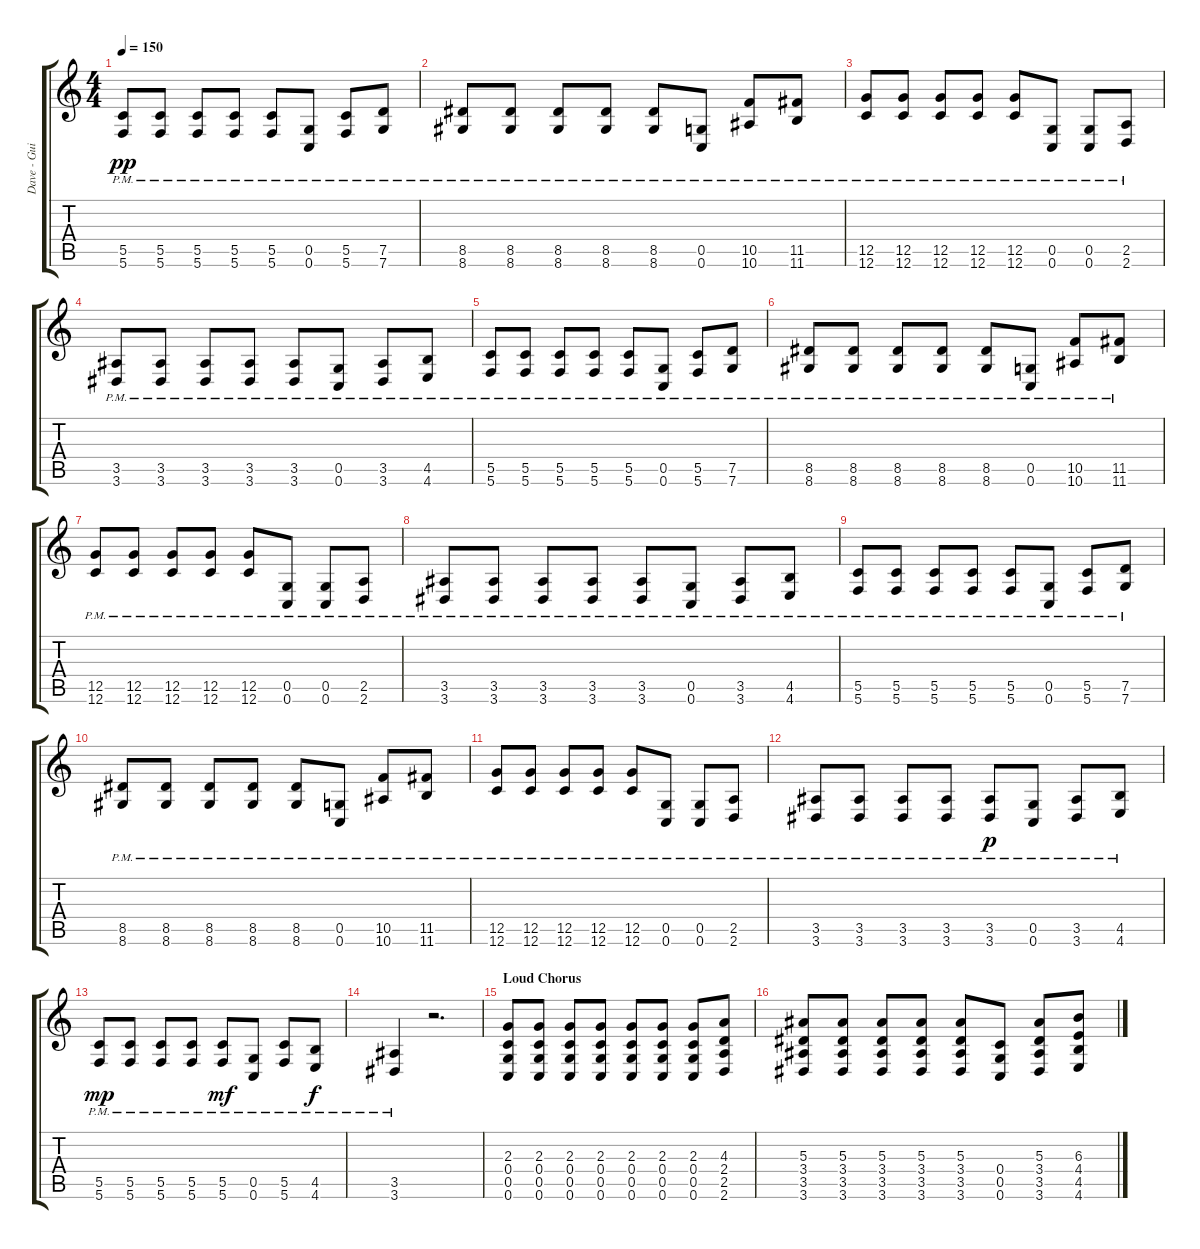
\track ("Dave - Guitar" "Dave - Gui") {instrument overdrivenguitar}
\staff {score tabs}
\tuning (D4 A3 F3 C3 G2 C2) {hide}
\ts (4 4)
\tempo 150
\clef g2
\ks c
(5.5{pm} 5.6{pm}).8{dy pp} (5.5{pm} 5.6{pm}).8 (5.5{pm} 5.6{pm}).8 (5.5{pm} 5.6{pm}).8 (5.5{pm} 5.6{pm}).8 (0.5{pm} 0.6{pm}).8 (5.5{pm} 5.6{pm}).8 (7.5{pm} 7.6{pm}).8 |
(8.5{pm} 8.6{pm}).8 (8.5{pm} 8.6{pm}).8 (8.5{pm} 8.6{pm}).8 (8.5{pm} 8.6{pm}).8 (8.5{pm} 8.6{pm}).8 (0.5{pm} 0.6{pm}).8 (10.5{pm} 10.6{pm}).8 (11.5{pm} 11.6{pm}).8 |
(12.5{pm} 12.6{pm}).8 (12.5{pm} 12.6{pm}).8 (12.5{pm} 12.6{pm}).8 (12.5{pm} 12.6{pm}).8 (12.5{pm} 12.6{pm}).8 (0.5{pm} 0.6{pm}).8 (0.5{pm} 0.6{pm}).8 (2.5{pm} 2.6{pm}).8 |
(3.5{pm} 3.6{pm}).8 (3.5{pm} 3.6{pm}).8 (3.5{pm} 3.6{pm}).8 (3.5{pm} 3.6{pm}).8 (3.5{pm} 3.6{pm}).8 (0.5{pm} 0.6{pm}).8 (3.5{pm} 3.6{pm}).8 (4.5{pm} 4.6{pm}).8 |
(5.5{pm} 5.6{pm}).8 (5.5{pm} 5.6{pm}).8 (5.5{pm} 5.6{pm}).8 (5.5{pm} 5.6{pm}).8 (5.5{pm} 5.6{pm}).8 (0.5{pm} 0.6{pm}).8 (5.5{pm} 5.6{pm}).8 (7.5{pm} 7.6{pm}).8 |
(8.5{pm} 8.6{pm}).8 (8.5{pm} 8.6{pm}).8 (8.5{pm} 8.6{pm}).8 (8.5{pm} 8.6{pm}).8 (8.5{pm} 8.6{pm}).8 (0.5{pm} 0.6{pm}).8 (10.5{pm} 10.6{pm}).8 (11.5{pm} 11.6{pm}).8 |
(12.5{pm} 12.6{pm}).8 (12.5{pm} 12.6{pm}).8 (12.5{pm} 12.6{pm}).8 (12.5{pm} 12.6{pm}).8 (12.5{pm} 12.6{pm}).8 (0.5{pm} 0.6{pm}).8 (0.5{pm} 0.6{pm}).8 (2.5{pm} 2.6{pm}).8 |
(3.5{pm} 3.6{pm}).8 (3.5{pm} 3.6{pm}).8 (3.5{pm} 3.6{pm}).8 (3.5{pm} 3.6{pm}).8 (3.5{pm} 3.6{pm}).8 (0.5{pm} 0.6{pm}).8 (3.5{pm} 3.6{pm}).8 (4.5{pm} 4.6{pm}).8 |
(5.5{pm} 5.6{pm}).8 (5.5{pm} 5.6{pm}).8 (5.5{pm} 5.6{pm}).8 (5.5{pm} 5.6{pm}).8 (5.5{pm} 5.6{pm}).8 (0.5{pm} 0.6{pm}).8 (5.5{pm} 5.6{pm}).8 (7.5{pm} 7.6{pm}).8 |
(8.5{pm} 8.6{pm}).8 (8.5{pm} 8.6{pm}).8 (8.5{pm} 8.6{pm}).8 (8.5{pm} 8.6{pm}).8 (8.5{pm} 8.6{pm}).8 (0.5{pm} 0.6{pm}).8 (10.5{pm} 10.6{pm}).8 (11.5{pm} 11.6{pm}).8 |
(12.5{pm} 12.6{pm}).8 (12.5{pm} 12.6{pm}).8 (12.5{pm} 12.6{pm}).8 (12.5{pm} 12.6{pm}).8 (12.5{pm} 12.6{pm}).8 (0.5{pm} 0.6{pm}).8 (0.5{pm} 0.6{pm}).8 (2.5{pm} 2.6{pm}).8 |
(3.5{pm} 3.6{pm}).8 (3.5{pm} 3.6{pm}).8 (3.5{pm} 3.6{pm}).8 (3.5{pm} 3.6{pm}).8 (3.5{pm} 3.6{pm}).8{dy p} (0.5{pm} 0.6{pm}).8 (3.5{pm} 3.6{pm}).8 (4.5{pm} 4.6{pm}).8 |
(5.5{pm} 5.6{pm}).8{dy mp} (5.5{pm} 5.6{pm}).8 (5.5{pm} 5.6{pm}).8 (5.5{pm} 5.6{pm}).8 (5.5{pm} 5.6{pm}).8{dy mf} (0.5{pm} 0.6{pm}).8 (5.5{pm} 5.6{pm}).8 (4.5{pm} 4.6{pm}).8{dy f} |
(3.5{pm} 3.6{pm}).4 r.2{d} |
\section ("" "Loud Chorus")
(2.3 0.4 0.5 0.6).8 (2.3 0.4 0.5 0.6).8 (2.3 0.4 0.5 0.6).8 (2.3 0.4 0.5 0.6).8 (2.3 0.4 0.5 0.6).8 (2.3 0.4 0.5 0.6).8 (2.3 0.4 0.5 0.6).8 (4.3 2.4 2.5 2.6).8 |
(5.3 3.4 3.5 3.6).8 (5.3 3.4 3.5 3.6).8 (5.3 3.4 3.5 3.6).8 (5.3 3.4 3.5 3.6).8 (5.3 3.4 3.5 3.6).8 (0.4 0.5 0.6).8 (5.3 3.4 3.5 3.6).8 (6.3 4.4 4.5 4.6).8
